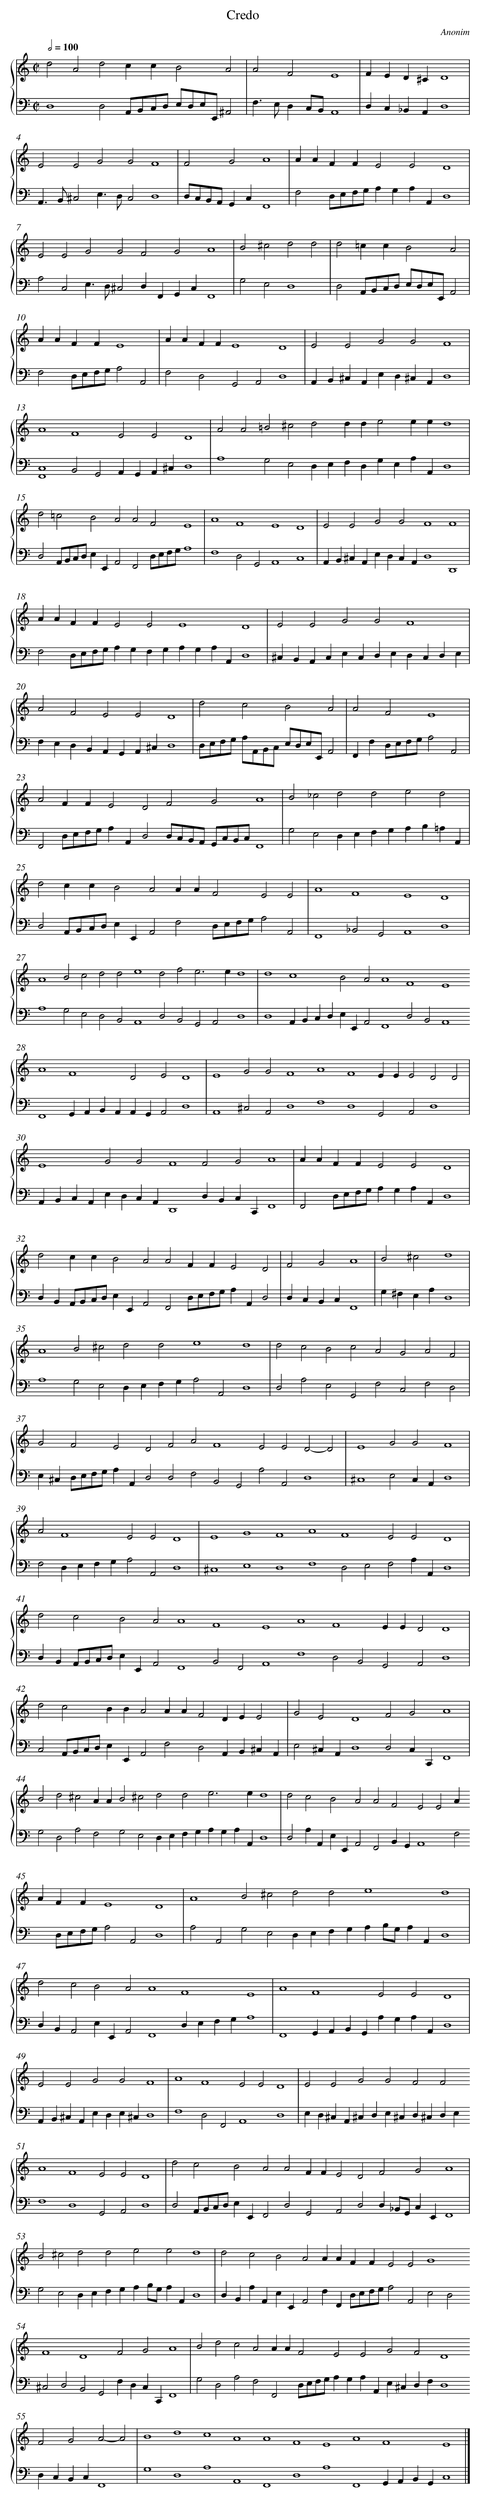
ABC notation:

X:1
T: Credo
C: Anonim
L: 1/4
M: C|
Q: 1/2=100
%%staves {1 2}
V: 1
V: 2 clef=bass
K: C
[V:1] d2A2d2ccB2A2 |
[V:2] D,4D,2A,,/B,,/C,/D,/ E,/D,/E,/E,,/^A,,2 |
[V:1] A2F2E4 |
[V:2] F,>E,D,C,/B,,/A,,4 |
[V:1] FED^CD4 |
[V:2] D,C,_B,,A,,D,4 |
[V:1] E2E2G2G2F4 |
[V:2] A,,>B,,^C,2E,>D,C,2D,4 |
[V:1] F2G2A4 |
[V:2] D,/C,/B,,/A,,/G,,C,F,,4 |
[V:1] AAFFE2E2D4 |
[V:2] F,2D,/E,/F,/G,/A,G,A,A,,D,4 |
[V:1] E2E2G2G2F2G2A4 |
[V:2] A,2C,2E,>D,^C,2D,F,,G,,C,F,,4 |
[V:1] B2^c2d2d2 |
[V:2] G,2E,2D,4 |
[V:1] d2=ccB2A2 |
[V:2] D,2A,,/B,,/C,/D,/ E,/D,/E,/E,,/A,,2 |
[V:1] AAFFE4 |
[V:2] F,2D,/E,/F,/G,/A,2A,,2 |
[V:1] AAFFE4D4 |
[V:2] F,2D,2G,,2A,,2D,4 |
[V:1] E2E2G2G2F4 |
[V:2] A,,B,,^C,A,,E,D,^C,A,,D,4 |
[V:1] A4F4E2E2D4 |
[V:2] [C,4F,,4]B,,2G,,2A,,G,,A,,^C,D,4 |
[V:1] A2A2=B2^c2d2dde2eed4 |
[V:2] A,4G,2E,2D,E,F,D,G,E,A,A,,D,4 |
[V:1] d2=c2B2A2A2F2E4 |
[V:2] D,2A,,/B,,/C,/D,/E,E,,A,,2F,,2D,/E,/F,/G,/A,4 |
[V:1] A4F4E4D4 |
[V:2] F,4D,2G,,2A,,4C,4 |
[V:1] E2E2G2G2F4F4 |
[V:2] A,,B,,^C,A,,E,D,C,A,,D,4D,,4 |
[V:1] AAFFE2E2E4D4 |
[V:2] F,2D,/E,/F,/G,/A,G,F,G,A,G,A,A,,D,4 |
[V:1] E2E2G2G2F4 |
[V:2] ^C,B,,A,,C,E,C,D,E,D,C,D,E, |
[V:1] A2F2E2E2D4 |
[V:2] F,E,D,B,,A,,G,,A,,^C,D,4 |
[V:1] d2c2B2A2 |
[V:2] D,/E,/F,/G,/ A,/A,,/B,,/C,/ E,/D,/E,/E,,/A,,2 |
[V:1] A2F2E4 |
[V:2] F,,F,D,/E,/F,/G,/A,2A,,2 |
[V:1] A2FFE2D2F2G2A4 |
[V:2] F,,2D,/E,/F,/G,/A,A,,D,2D,/C,/B,,/A,,/ G,,/C,/B,,/C,/F,,4 |
[V:1] B2_c2d2d2e2d2 |
[V:2] G,2E,2D,E,F,G,A,B,=A,A,, |
[V:1] d2ccB2A2AAF2E2E2 |
[V:2] D,2A,,/B,,/C,/D,/E,E,,A,,2F,2D,/E,/F,/G,/A,2A,,2 |
[V:1] A4F4E4D4 |
[V:2] F,,4_B,,2G,,2A,,4D,4 |
[V:1] A4B2c2d2d2e4d2f2e2>e2d4 |
[V:2] A,4G,2E,2D,2B,,2A,,4D,2B,,2G,,2A,,2D,4 |
[V:1] d4c4B2A2A4F4E4A4F4D2E2D4 |
[V:2] D,4A,,B,,C,D,E,E,,A,,2F,,4D,2B,,2A,,4F,,4G,,A,,B,,A,,A,,G,,A,,2D,4 |
[V:1] E4G2G2F4A4F4EEE2D2D2 |
[V:2] A,,4^C,2A,,2D,4F,4D,4G,,2A,,2D,4 |
[V:1] E4G2G2F4F2G2A4 |
[V:2] A,,B,,C,A,,E,D,C,A,,D,,4D,B,,C,C,,F,,4 |
[V:1] AAFFE2E2D4 |
[V:2] F,,2D,/E,/F,/G,/A,G,A,A,,D,4 |
[V:1] d2ccB2A2A2FFE2D2 |
[V:2] D,B,,A,,/B,,/C,/D,/E,E,,A,,2F,,2D,/E,/F,/G,/A,A,,D,2 |
[V:1] F2G2A4 |
[V:2] D,C,B,,C,F,,4 |
[V:1] B2^c2d4 |
[V:2] G,^F,E,A,D,4 |
[V:1] A4B2^c2d2d2e4d4 |
[V:2] A,4G,2E,2D,E,F,G,A,2A,,2D,4 |
[V:1] d2c2B2c2A2G2A2F2 |
[V:2] D,2A,2E,2G,,2F,2C,2F,2D,2 |
[V:1] G2F2E2D2F2A2F4E2E2D2-D2 |
[V:2] E,^C,D,/E,/F,/G,/A,A,,D,2D,2F,2B,,2G,,2A,2A,,2D,4 |
[V:1] E4G2G2F4 |
[V:2] ^C,4E,2C,A,,D,4 |
[V:1] A2F4E2E2D4 |
[V:2] F,2D,E,F,G,A,2A,,2D,4 |
[V:1] E4G4F4A4F4E2E2D4 |
[V:2] ^C,4E,4D,4F,4D,2E,2F,2A,A,,D,4 |
[V:1] d2c2B2A2A4F4E4A4F4EED2D4 |
[V:2] D,B,,A,,/B,,/C,/D,/E,E,,A,,2F,,4B,,2F,,2A,,4F,4D,2B,,2G,,2A,,2D,4 |
[V:1] d2c2BBA2AAF2DEE2 |
[V:2] C,2A,,/B,,/C,/D,/E,E,,A,,2F,2D,2A,,B,,^C,A,, |
[V:1] G2E2D4F2G2A4 |
[V:2] E,2^C,A,,D,4D,2C,C,,F,,4 |
[V:1] B2d2^c2AAB2^c2d2d2e2>e2d4 |
[V:2] G,2D,2A,2F,2G,2E,2D,E,F,G,A,G,A,A,,D,4 |
[V:1] d2c2B2A2A2F2E2E2AAFFE4D4 |
[V:2] D,2A,A,,E,E,,A,,2F,,2B,,G,,A,,4F,2D,/E,/F,/G,/A,2A,,2D,4 |
[V:1] A4B2^c2d2d2e4d4 |
[V:2] A,2A,,2G,2E,2D,E,F,G,A,B,/G,/A,A,,D,4 |
[V:1] d2c2B2A2A4F4E4 |
[V:2] D,B,,A,,2E,E,,A,,2F,,4D,E,F,G,A,4 |
[V:1] A4F4E2E2D4 |
[V:2] F,,4G,,A,,B,,G,,A,G,A,A,,D,4 |
[V:1] E2E2G2G2F4 |
[V:2] A,,B,,^C,A,,E,D,E,^C,D,4 |
[V:1] A4F4E2E2D4 |
[V:2] F,4D,2F,,2A,,4D,4 |
[V:1] E2E2G2G2F2F2A4F4E2E2D4 |
[V:2] E,D,^C,A,,^C,D,E,^C,D,^C,D,E,F,4D,4G,,2A,,2D,4 |
[V:1] d2c2B2A2A2FFE2D2F2G2A4 |
[V:2] D,2A,,/B,,/C,/D,/E,E,,F,,2D,2G,,2A,,2D,2D,_B,,/G,,/C,E,,F,,4 |
[V:1] B2^c2d2d2e2e2d4 |
[V:2] G,2E,2D,E,F,G,A,B,/G,/A,A,,D,4 |
[V:1] d2c2B2A2AAFFE2E2G4F4D4F2G2A4 |
[V:2] D,B,,A,A,,E,E,,A,,2F,F,,D,/E,/F,/G,/A,2A,,2E,2D,2^C,2D,2B,,2G,,2F,D,C,C,,F,,4 |
[V:1] B2d2c2A2AAF2E2E2G2F2D4F2G2A2-A2 |
[V:2] G,2D,2A,2F,2F,,2D,/E,/F,/G,/A,G,A,A,,E,^C,D,F,D,4D,C,B,,C,F,,4 |
[V:1] B4d4c4A4A4F4E4A4F4E4 |]
[V:2] G,4D,4A,4A,,4F,,4D,4A,4F,,4G,,A,,B,,G,,C,4 |]
